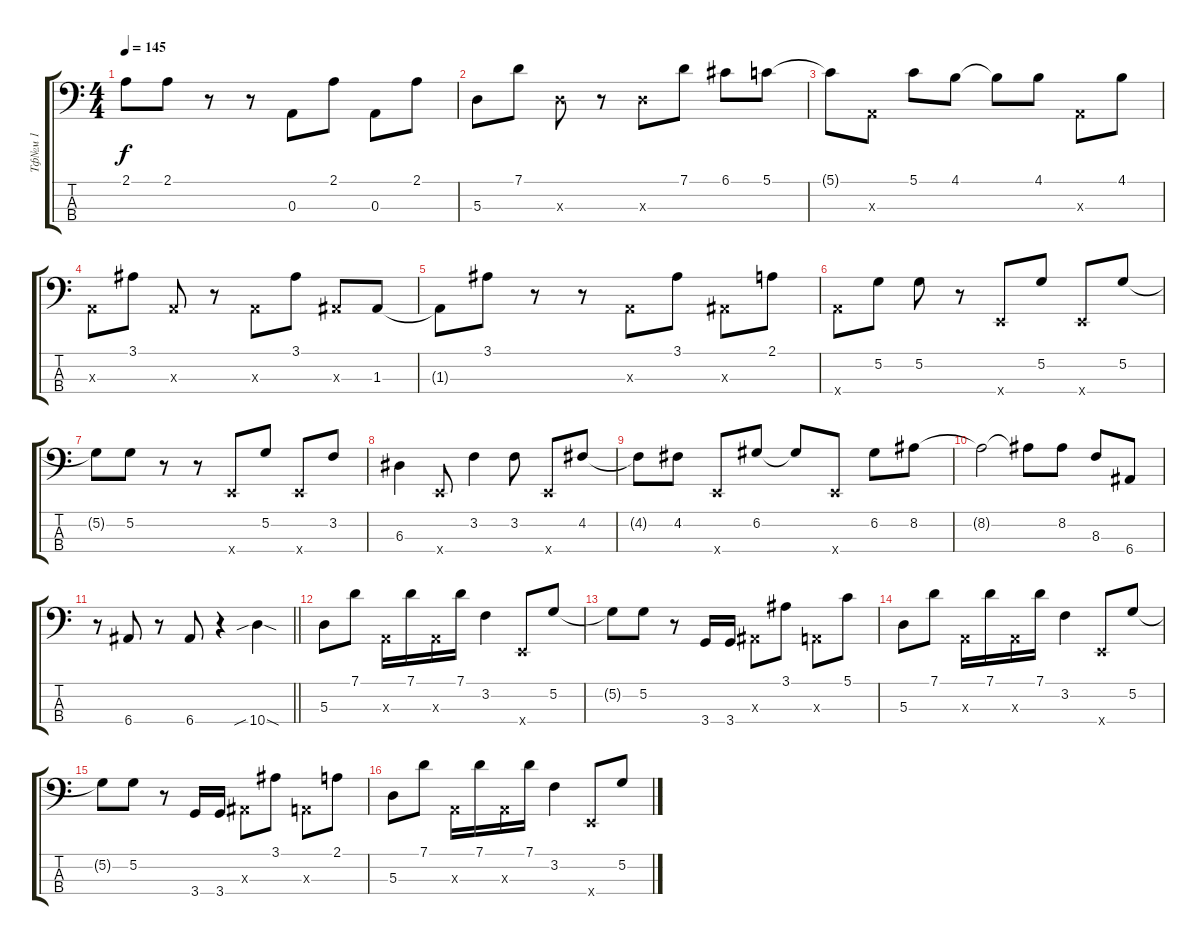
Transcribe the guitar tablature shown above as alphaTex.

\track ("Тф№м 1" "Тф№м 1") {instrument slapbass1}
\staff {score tabs}
\tuning (G2 D2 A1 E1) {hide}
\ts (4 4)
\tempo 145
\clef f4
\ks c
2.1{t}.8{dy f} 2.1.8 r.8 r.8 0.3.8 2.1.8 0.3.8 2.1.8 |
5.3.8 7.1.8 5.3{x}.8 r.8 5.3{x}.8 7.1.8 6.1.8 5.1.8 |
5.1{t}.8 0.3{x}.8 5.1.8 4.1.8 4.1{t}.8 4.1.8 0.3{x}.8 4.1.8 |
0.3{x}.8 3.1.8 0.3{x}.8 r.8 0.3{x}.8 3.1.8 1.3{x}.8 1.3.8 |
1.3{t}.8 3.1.8 r.8 r.8 0.3{x}.8 3.1.8 1.3{x}.8 2.1.8 |
5.4{x}.8 5.2.8 5.2.8 r.8 0.4{x}.8 5.2.8 0.4{x}.8 5.2.8 |
5.2{t}.8 5.2.8 r.8 r.8 0.4{x}.8 5.2.8 0.4{x}.8 3.2.8 |
6.3.4 0.4{x}.8 3.2.4 3.2.8 0.4{x}.8 4.2.8 |
4.2{t}.8 4.2.8 0.4{x}.8 6.2.8 6.2{t}.8 0.4{x}.8 6.2.8 8.2.8 |
8.2{t}.2 8.2{t}.8 8.2.8 8.3.8 6.4.8 |
\barLineRight lightlight
r.8 6.4.8 r.8 6.4.8 r.4 10.4{sib sod}.4 |
5.3.8 7.1.8 0.3{x}.16 7.1.16 0.3{x}.16 7.1.16 3.2.4 0.4{x}.8 5.2.8 |
5.2{t}.8 5.2.8 r.8 3.4.16 3.4.16 1.3{x}.8 3.1.8 0.3{x}.8 5.1.8 |
5.3.8 7.1.8 0.3{x}.16 7.1.16 0.3{x}.16 7.1.16 3.2.4 0.4{x}.8 5.2.8 |
5.2{t}.8 5.2.8 r.8 3.4.16 3.4.16 1.3{x}.8 3.1.8 0.3{x}.8 2.1.8 |
5.3.8 7.1.8 0.3{x}.16 7.1.16 0.3{x}.16 7.1.16 3.2.4 0.4{x}.8 5.2.8
